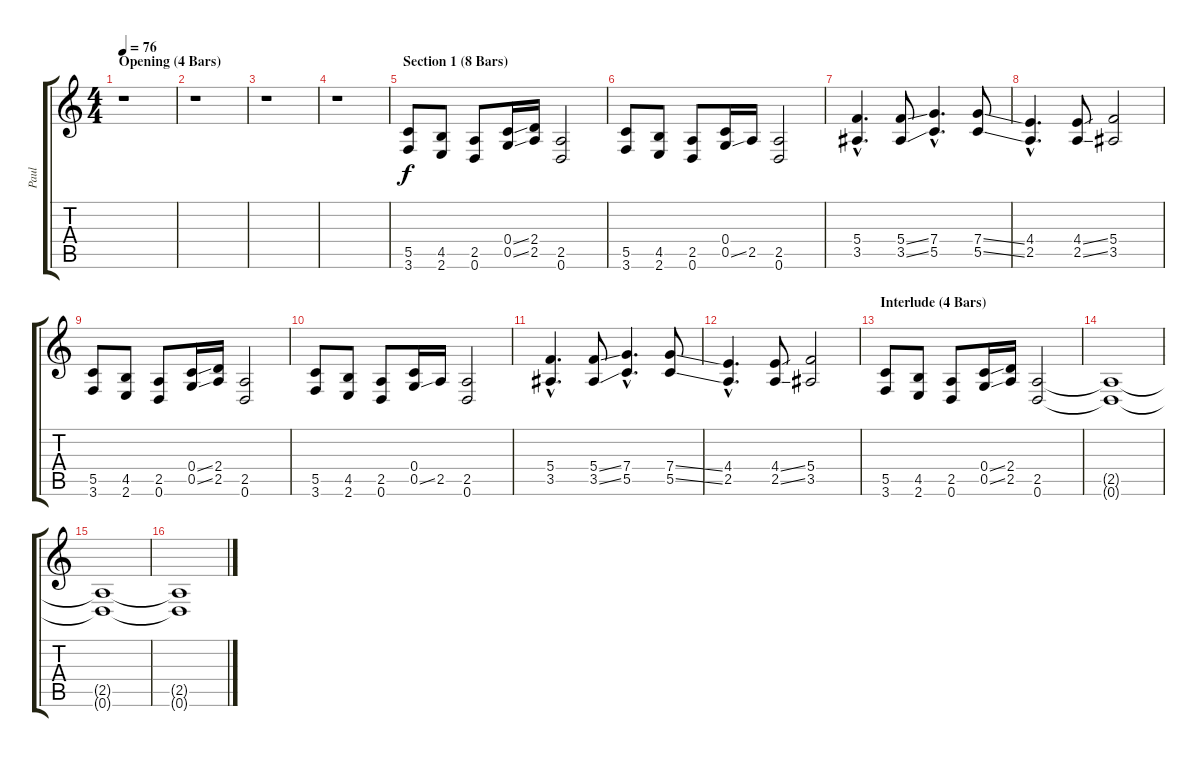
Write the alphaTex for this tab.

\track ("Paul" "Paul") {instrument distortionguitar}
\staff {score tabs}
\tuning (D4 A3 F3 C3 G2 D2) {hide}
\ts (4 4)
\section ("" "Opening (4 Bars)")
\tempo 76
\clef g2
\ks c
r.1{dy f instrument distortionguitar} |
r.1 |
r.1 |
r.1 |
\section ("" "Section 1 (8 Bars)")
(5.5 3.6).8 (4.5 2.6).8 (2.5 0.6).8 (0.4{ss} 0.5{ss}).16 (2.4 2.5).16 (2.5 0.6).2 |
(5.5 3.6).8 (4.5 2.6).8 (2.5 0.6).8 (0.4 0.5{ss}).16 2.5.16 (2.5 0.6).2 |
(5.4{hac} 3.5{hac}).4{d} (5.4{ss} 3.5{ss}).8 (7.4{hac} 5.5{hac}).4{d} (7.4{ss} 5.5{ss}).8 |
(4.4{hac} 2.5{hac}).4{d} (4.4{ss} 2.5{ss}).8 (5.4 3.5).2 |
(5.5 3.6).8 (4.5 2.6).8 (2.5 0.6).8 (0.4{ss} 0.5{ss}).16 (2.4 2.5).16 (2.5 0.6).2 |
(5.5 3.6).8 (4.5 2.6).8 (2.5 0.6).8 (0.4 0.5{ss}).16 2.5.16 (2.5 0.6).2 |
(5.4{hac} 3.5{hac}).4{d} (5.4{ss} 3.5{ss}).8 (7.4{hac} 5.5{hac}).4{d} (7.4{ss} 5.5{ss}).8 |
(4.4{hac} 2.5{hac}).4{d} (4.4{ss} 2.5{ss}).8 (5.4 3.5).2 |
\section ("" "Interlude (4 Bars)")
(5.5 3.6).8 (4.5 2.6).8 (2.5 0.6).8 (0.4{ss} 0.5{ss}).16 (2.4 2.5).16 (2.5 0.6).2 |
(2.5{t} 0.6{t}).1 |
(2.5{t} 0.6{t}).1 |
(2.5{t} 0.6{t}).1
